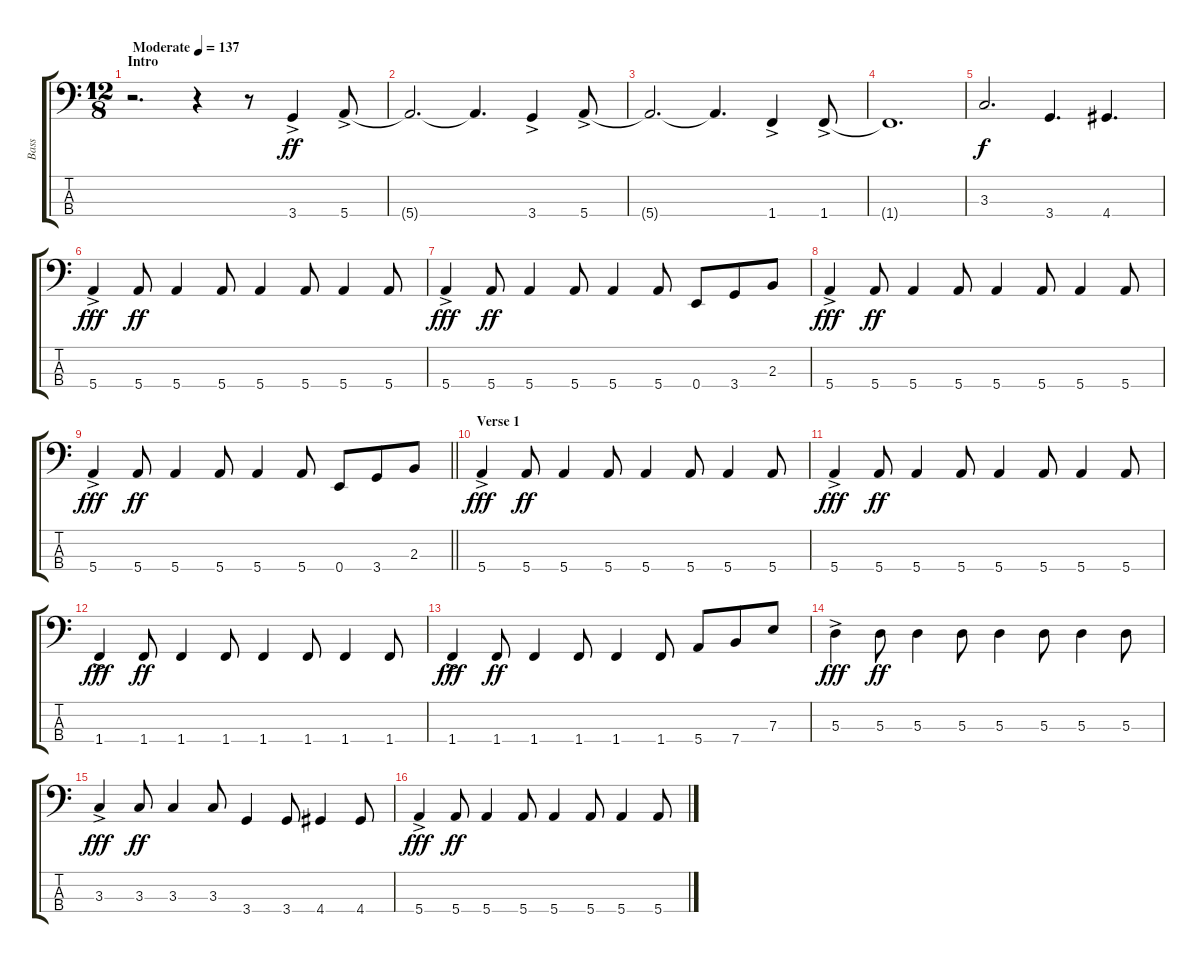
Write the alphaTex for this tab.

\track ("Bass" "Bass") {instrument electricbasspick bank 255}
\staff {score tabs}
\tuning (G2 D2 A1 E1) {hide}
\ts (12 8)
\section ("" "Intro")
\tempo (137 "Moderate")
\clef f4
\ks c
r.2{d dy ff instrument electricbasspick} r.4 r.8 3.4{ac}.4 5.4{ac}.8 |
5.4{t}.2{d} 5.4{t}.4{d} 3.4{ac}.4 5.4{ac}.8 |
5.4{t}.2{d} 5.4{t}.4{d} 1.4{ac}.4 1.4{ac}.8 |
1.4{t}.1{d} |
3.3.2{d dy f} 3.4.4{d} 4.4.4{d} |
5.4{ac}.4{dy fff} 5.4.8{dy ff} 5.4.4 5.4.8 5.4.4 5.4.8 5.4.4 5.4.8 |
5.4{ac}.4{dy fff} 5.4.8{dy ff} 5.4.4 5.4.8 5.4.4 5.4.8 0.4.8 3.4.8 2.3.8 |
5.4{ac}.4{dy fff} 5.4.8{dy ff} 5.4.4 5.4.8 5.4.4 5.4.8 5.4.4 5.4.8 |
\barLineRight lightlight
5.4{ac}.4{dy fff} 5.4.8{dy ff} 5.4.4 5.4.8 5.4.4 5.4.8 0.4.8 3.4.8 2.3.8 |
\section ("" "Verse 1")
5.4{ac}.4{dy fff} 5.4.8{dy ff} 5.4.4 5.4.8 5.4.4 5.4.8 5.4.4 5.4.8 |
5.4{ac}.4{dy fff} 5.4.8{dy ff} 5.4.4 5.4.8 5.4.4 5.4.8 5.4.4 5.4.8 |
1.4{ac}.4{dy fff} 1.4.8{dy ff} 1.4.4 1.4.8 1.4.4 1.4.8 1.4.4 1.4.8 |
1.4{ac}.4{dy fff} 1.4.8{dy ff} 1.4.4 1.4.8 1.4.4 1.4.8 5.4.8 7.4.8 7.3.8 |
5.3{ac}.4{dy fff} 5.3.8{dy ff} 5.3.4 5.3.8 5.3.4 5.3.8 5.3.4 5.3.8 |
3.3{ac}.4{dy fff} 3.3.8{dy ff} 3.3.4 3.3.8 3.4.4 3.4.8 4.4.4 4.4.8 |
5.4{ac}.4{dy fff} 5.4.8{dy ff} 5.4.4 5.4.8 5.4.4 5.4.8 5.4.4 5.4.8
